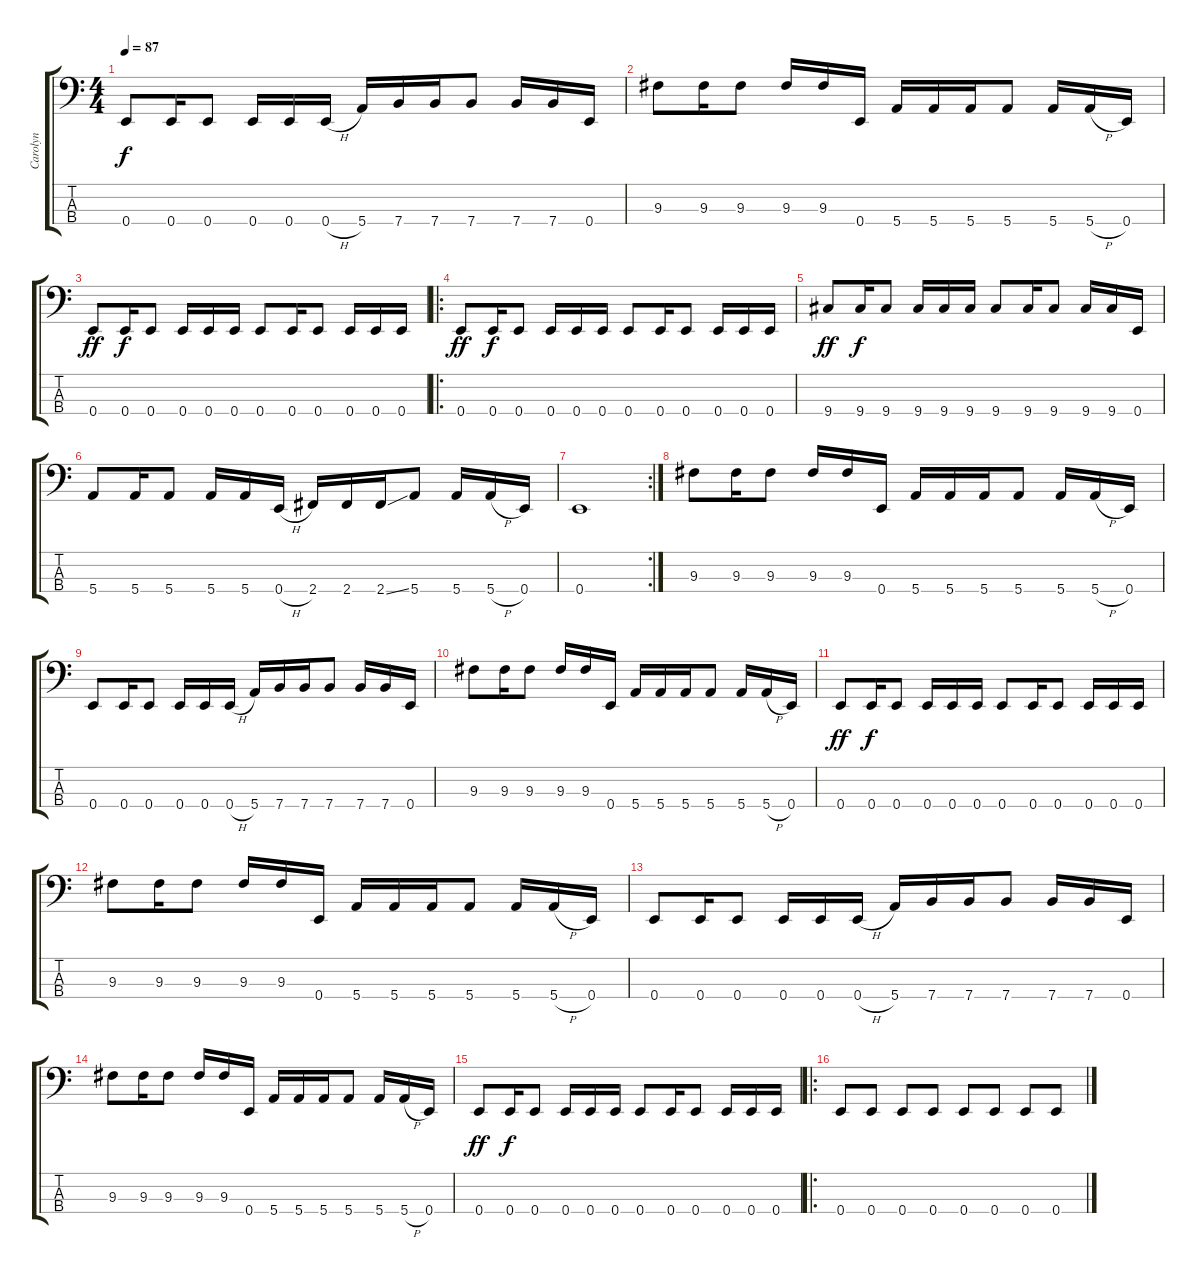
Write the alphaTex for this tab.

\track ("Carolyn" "Carolyn") {instrument electricbasspick}
\staff {score tabs}
\tuning (G2 D2 A1 E1) {hide}
\ts (4 4)
\tempo 87
\clef f4
\ks c
0.4.8{dy f} 0.4.16 0.4.8 0.4.16 0.4.16 0.4{h}.16 5.4.16 7.4.16 7.4.16 7.4.8 7.4.16 7.4.16 0.4.16 |
9.3.8 9.3.16 9.3.8 9.3.16 9.3.16 0.4.16 5.4.16 5.4.16 5.4.16 5.4.8 5.4.16 5.4{h}.16 0.4.16 |
0.4.8{dy ff} 0.4.16{dy f} 0.4.8 0.4.16 0.4.16 0.4.16 0.4.8 0.4.16 0.4.8 0.4.16 0.4.16 0.4.16 |
\ro
0.4.8{dy ff} 0.4.16{dy f} 0.4.8 0.4.16 0.4.16 0.4.16 0.4.8 0.4.16 0.4.8 0.4.16 0.4.16 0.4.16 |
9.4.8{dy ff} 9.4.16{dy f} 9.4.8 9.4.16 9.4.16 9.4.16 9.4.8 9.4.16 9.4.8 9.4.16 9.4.16 0.4.16 |
5.4.8 5.4.16 5.4.8 5.4.16 5.4.16 0.4{h}.16 2.4.16 2.4.16 2.4{ss}.16 5.4.8 5.4.16 5.4{h}.16 0.4.16 |
\rc 2
0.4.1 |
9.3.8 9.3.16 9.3.8 9.3.16 9.3.16 0.4.16 5.4.16 5.4.16 5.4.16 5.4.8 5.4.16 5.4{h}.16 0.4.16 |
0.4.8 0.4.16 0.4.8 0.4.16 0.4.16 0.4{h}.16 5.4.16 7.4.16 7.4.16 7.4.8 7.4.16 7.4.16 0.4.16 |
9.3.8 9.3.16 9.3.8 9.3.16 9.3.16 0.4.16 5.4.16 5.4.16 5.4.16 5.4.8 5.4.16 5.4{h}.16 0.4.16 |
0.4.8{dy ff} 0.4.16{dy f} 0.4.8 0.4.16 0.4.16 0.4.16 0.4.8 0.4.16 0.4.8 0.4.16 0.4.16 0.4.16 |
9.3.8 9.3.16 9.3.8 9.3.16 9.3.16 0.4.16 5.4.16 5.4.16 5.4.16 5.4.8 5.4.16 5.4{h}.16 0.4.16 |
0.4.8 0.4.16 0.4.8 0.4.16 0.4.16 0.4{h}.16 5.4.16 7.4.16 7.4.16 7.4.8 7.4.16 7.4.16 0.4.16 |
9.3.8 9.3.16 9.3.8 9.3.16 9.3.16 0.4.16 5.4.16 5.4.16 5.4.16 5.4.8 5.4.16 5.4{h}.16 0.4.16 |
0.4.8{dy ff} 0.4.16{dy f} 0.4.8 0.4.16 0.4.16 0.4.16 0.4.8 0.4.16 0.4.8 0.4.16 0.4.16 0.4.16 |
\ro
0.4.8 0.4.8 0.4.8 0.4.8 0.4.8 0.4.8 0.4.8 0.4.8
